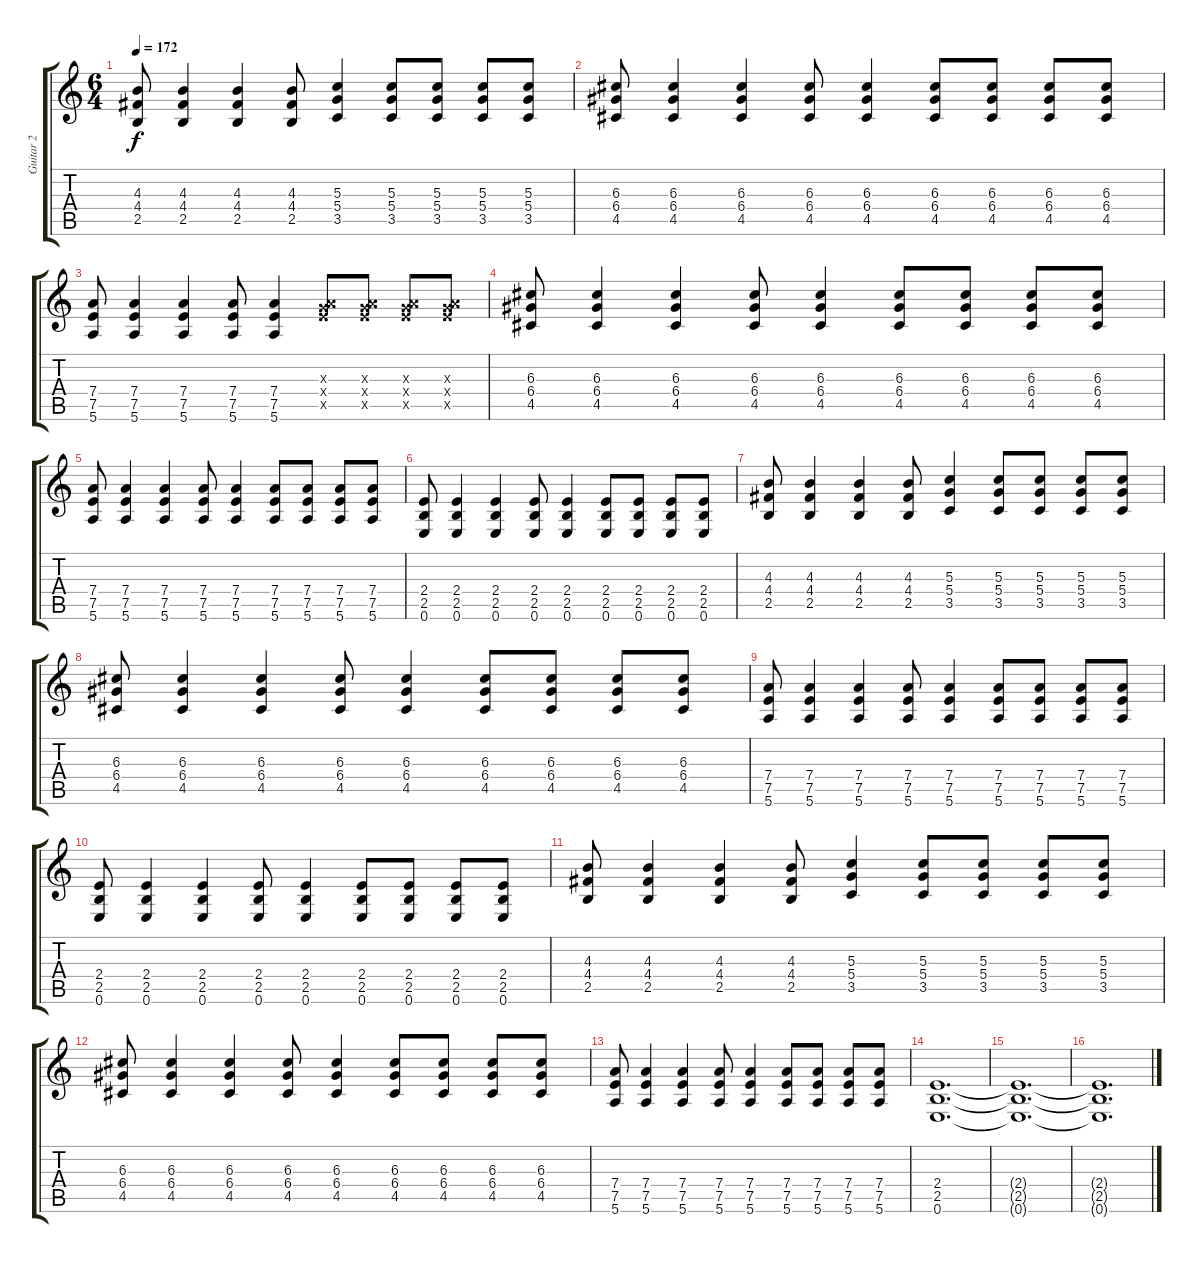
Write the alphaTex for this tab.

\track ("Guitar 2" "Guitar 2") {instrument acousticguitarsteel}
\staff {score tabs}
\tuning (E4 B3 G3 D3 A2 E2) {hide}
\ts (6 4)
\tempo 172
\clef g2
\ks c
(4.3 4.4 2.5).8{dy f instrument distortionguitar} (4.3 4.4 2.5).4 (4.3 4.4 2.5).4 (4.3 4.4 2.5).8 (5.3 5.4 3.5).4 (5.3 5.4 3.5).8 (5.3 5.4 3.5).8 (5.3 5.4 3.5).8 (5.3 5.4 3.5).8 |
(6.3 6.4 4.5).8{instrument distortionguitar} (6.3 6.4 4.5).4 (6.3 6.4 4.5).4 (6.3 6.4 4.5).8 (6.3 6.4 4.5).4 (6.3 6.4 4.5).8 (6.3 6.4 4.5).8 (6.3 6.4 4.5).8 (6.3 6.4 4.5).8 |
(7.4 7.5 5.6).8{instrument distortionguitar} (7.4 7.5 5.6).4 (7.4 7.5 5.6).4 (7.4 7.5 5.6).8 (7.4 7.5 5.6).4 (0.3{x} 7.4{x} 7.5{x}).8 (0.3{x} 7.4{x} 7.5{x}).8 (0.3{x} 7.4{x} 7.5{x}).8 (0.3{x} 7.4{x} 7.5{x}).8 |
(6.3 6.4 4.5).8{volume 14 instrument distortionguitar} (6.3 6.4 4.5).4 (6.3 6.4 4.5).4 (6.3 6.4 4.5).8 (6.3 6.4 4.5).4 (6.3 6.4 4.5).8 (6.3 6.4 4.5).8 (6.3 6.4 4.5).8 (6.3 6.4 4.5).8 |
(7.4 7.5 5.6).8{instrument distortionguitar} (7.4 7.5 5.6).4 (7.4 7.5 5.6).4 (7.4 7.5 5.6).8 (7.4 7.5 5.6).4 (7.4 7.5 5.6).8 (7.4 7.5 5.6).8 (7.4 7.5 5.6).8 (7.4 7.5 5.6).8 |
(2.4 2.5 0.6).8{instrument distortionguitar} (2.4 2.5 0.6).4 (2.4 2.5 0.6).4 (2.4 2.5 0.6).8 (2.4 2.5 0.6).4 (2.4 2.5 0.6).8 (2.4 2.5 0.6).8 (2.4 2.5 0.6).8 (2.4 2.5 0.6).8 |
(4.3 4.4 2.5).8{instrument distortionguitar} (4.3 4.4 2.5).4 (4.3 4.4 2.5).4 (4.3 4.4 2.5).8 (5.3 5.4 3.5).4 (5.3 5.4 3.5).8 (5.3 5.4 3.5).8 (5.3 5.4 3.5).8 (5.3 5.4 3.5).8 |
(6.3 6.4 4.5).8{instrument distortionguitar} (6.3 6.4 4.5).4 (6.3 6.4 4.5).4 (6.3 6.4 4.5).8 (6.3 6.4 4.5).4 (6.3 6.4 4.5).8 (6.3 6.4 4.5).8 (6.3 6.4 4.5).8 (6.3 6.4 4.5).8 |
(7.4 7.5 5.6).8{instrument distortionguitar} (7.4 7.5 5.6).4 (7.4 7.5 5.6).4 (7.4 7.5 5.6).8 (7.4 7.5 5.6).4 (7.4 7.5 5.6).8 (7.4 7.5 5.6).8 (7.4 7.5 5.6).8 (7.4 7.5 5.6).8 |
(2.4 2.5 0.6).8{instrument distortionguitar} (2.4 2.5 0.6).4 (2.4 2.5 0.6).4 (2.4 2.5 0.6).8 (2.4 2.5 0.6).4 (2.4 2.5 0.6).8 (2.4 2.5 0.6).8 (2.4 2.5 0.6).8 (2.4 2.5 0.6).8 |
(4.3 4.4 2.5).8{instrument distortionguitar} (4.3 4.4 2.5).4 (4.3 4.4 2.5).4 (4.3 4.4 2.5).8 (5.3 5.4 3.5).4 (5.3 5.4 3.5).8 (5.3 5.4 3.5).8 (5.3 5.4 3.5).8 (5.3 5.4 3.5).8 |
(6.3 6.4 4.5).8{instrument distortionguitar} (6.3 6.4 4.5).4 (6.3 6.4 4.5).4 (6.3 6.4 4.5).8 (6.3 6.4 4.5).4 (6.3 6.4 4.5).8 (6.3 6.4 4.5).8 (6.3 6.4 4.5).8 (6.3 6.4 4.5).8 |
(7.4 7.5 5.6).8{instrument distortionguitar} (7.4 7.5 5.6).4 (7.4 7.5 5.6).4 (7.4 7.5 5.6).8 (7.4 7.5 5.6).4 (7.4 7.5 5.6).8 (7.4 7.5 5.6).8 (7.4 7.5 5.6).8 (7.4 7.5 5.6).8 |
(2.4 2.5 0.6).1{d} |
(2.4{t} 2.5{t} 0.6{t}).1{d} |
(2.4{t} 2.5{t} 0.6{t}).1{d}
